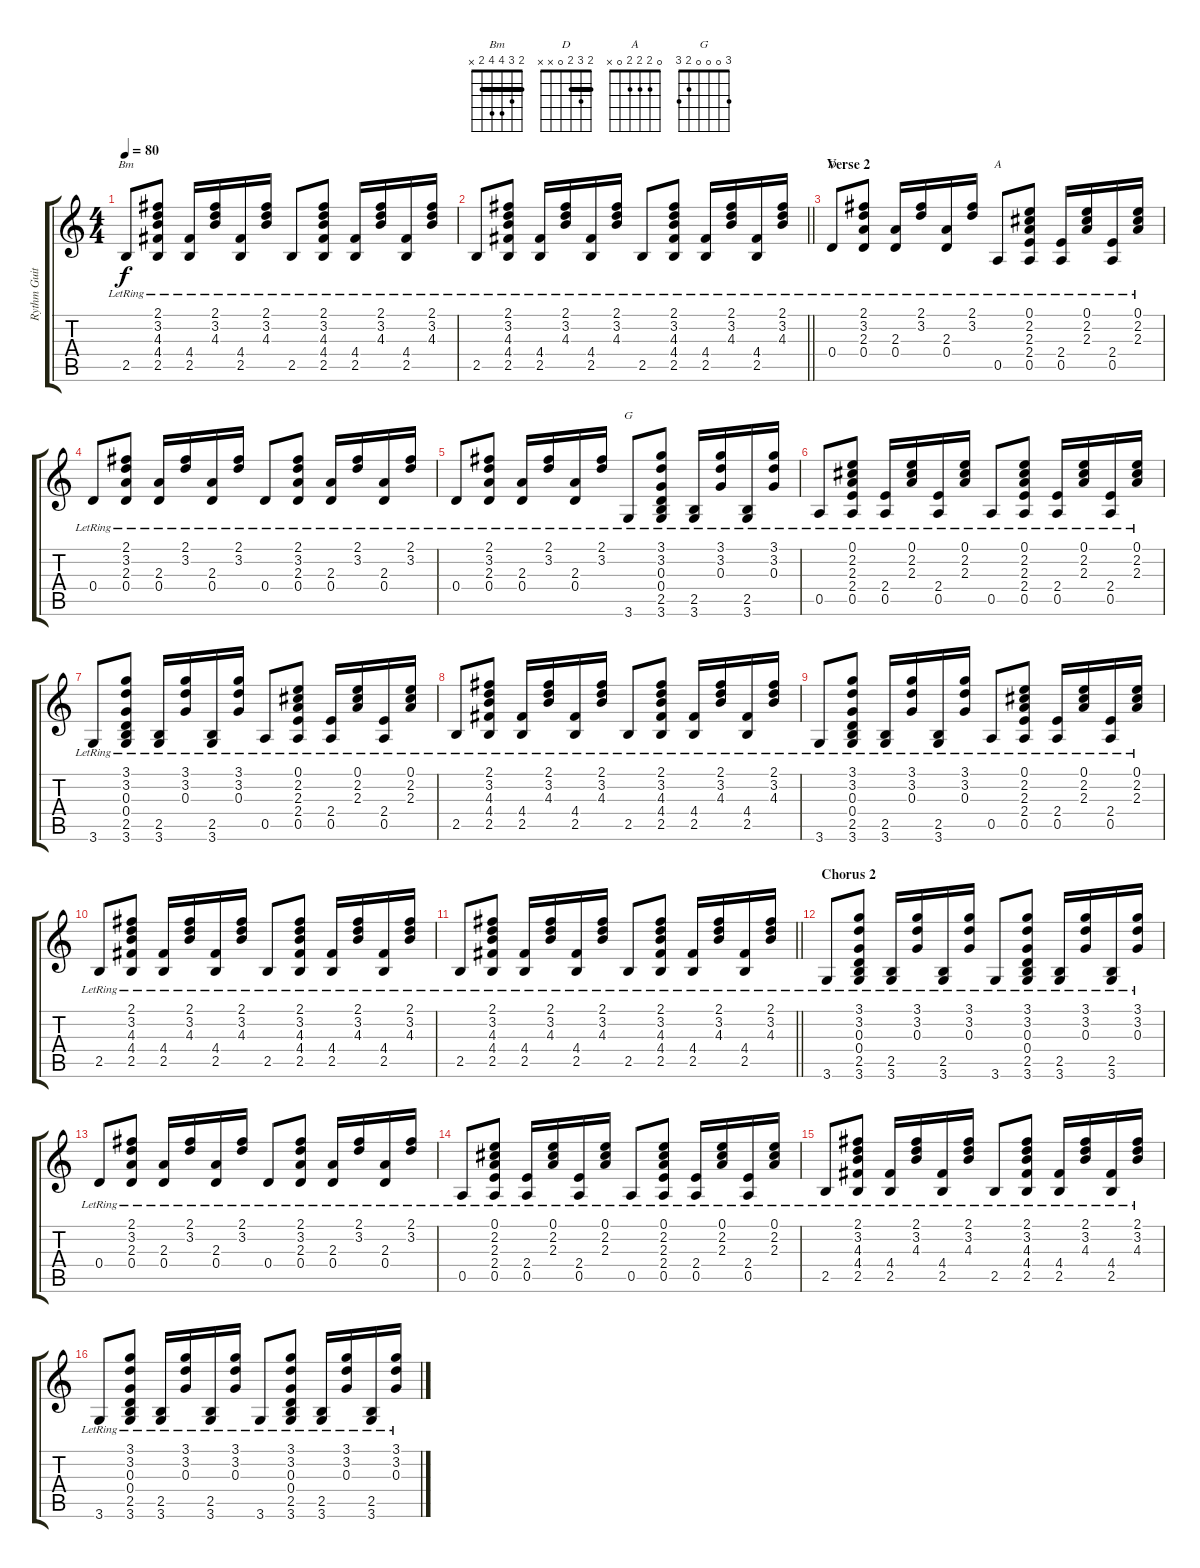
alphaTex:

\track ("Rythm Guitar" "Rythm Guit") {instrument acousticguitarsteel}
\staff {score tabs}
\tuning (E4 B3 G3 D3 A2 E2) {hide}
\chord ("Bm" 2 3 4 4 2 x) {barre 2}
\chord ("D" 2 3 2 0 x x) {barre 2}
\chord ("A" 0 2 2 2 0 x)
\chord ("G" 3 0 0 0 2 3)
\ts (4 4)
\tempo 80
\clef g2
\ks c
2.5{lr}.8{ch "Bm" dy f} (2.1{lr} 3.2{lr} 4.3{lr} 4.4{lr} 2.5{lr}).8 (4.4{lr} 2.5{lr}).16 (2.1{lr} 3.2{lr} 4.3).16 (4.4{lr} 2.5{lr}).16 (2.1{lr} 3.2{lr} 4.3).16 2.5{lr}.8 (2.1{lr} 3.2{lr} 4.3{lr} 4.4{lr} 2.5{lr}).8 (4.4{lr} 2.5{lr}).16 (2.1{lr} 3.2{lr} 4.3).16 (4.4{lr} 2.5{lr}).16 (2.1{lr} 3.2{lr} 4.3).16 |
\barLineRight lightlight
2.5{lr}.8 (2.1{lr} 3.2{lr} 4.3{lr} 4.4{lr} 2.5{lr}).8 (4.4{lr} 2.5{lr}).16 (2.1{lr} 3.2{lr} 4.3).16 (4.4{lr} 2.5{lr}).16 (2.1{lr} 3.2{lr} 4.3).16 2.5{lr}.8 (2.1{lr} 3.2{lr} 4.3{lr} 4.4{lr} 2.5{lr}).8 (4.4{lr} 2.5{lr}).16 (2.1{lr} 3.2{lr} 4.3).16 (4.4{lr} 2.5{lr}).16 (2.1{lr} 3.2{lr} 4.3).16 |
\section ("" "Verse 2")
0.4{lr}.8{ch "D"} (2.1{lr} 3.2{lr} 2.3{lr} 0.4{lr}).8 (2.3{lr} 0.4{lr}).16 (2.1{lr} 3.2{lr}).16 (2.3{lr} 0.4{lr}).16 (2.1{lr} 3.2{lr}).16 0.5{lr}.8{ch "A"} (0.1{lr} 2.2{lr} 2.3{lr} 2.4{lr} 0.5{lr}).8 (2.4{lr} 0.5{lr}).16 (0.1{lr} 2.2{lr} 2.3{lr}).16 (2.4{lr} 0.5{lr}).16 (0.1{lr} 2.2{lr} 2.3{lr}).16 |
0.4{lr}.8 (2.1{lr} 3.2{lr} 2.3{lr} 0.4{lr}).8 (2.3{lr} 0.4{lr}).16 (2.1{lr} 3.2{lr}).16 (2.3{lr} 0.4{lr}).16 (2.1{lr} 3.2{lr}).16 0.4{lr}.8 (2.1{lr} 3.2{lr} 2.3{lr} 0.4{lr}).8 (2.3{lr} 0.4{lr}).16 (2.1{lr} 3.2{lr}).16 (2.3{lr} 0.4{lr}).16 (2.1{lr} 3.2{lr}).16 |
0.4{lr}.8 (2.1{lr} 3.2{lr} 2.3{lr} 0.4{lr}).8 (2.3{lr} 0.4{lr}).16 (2.1{lr} 3.2{lr}).16 (2.3{lr} 0.4{lr}).16 (2.1{lr} 3.2{lr}).16 3.6{lr}.8{ch "G"} (3.1{lr} 3.2{lr} 0.3{lr} 0.4{lr} 2.5{lr} 3.6{lr}).8 (2.5{lr} 3.6{lr}).16 (3.1{lr} 3.2{lr} 0.3{lr}).16 (2.5{lr} 3.6{lr}).16 (3.1{lr} 3.2{lr} 0.3{lr}).16 |
0.5{lr}.8 (0.1{lr} 2.2{lr} 2.3{lr} 2.4{lr} 0.5{lr}).8 (2.4{lr} 0.5{lr}).16 (0.1{lr} 2.2{lr} 2.3{lr}).16 (2.4{lr} 0.5{lr}).16 (0.1{lr} 2.2{lr} 2.3{lr}).16 0.5{lr}.8 (0.1{lr} 2.2{lr} 2.3{lr} 2.4{lr} 0.5{lr}).8 (2.4{lr} 0.5{lr}).16 (0.1{lr} 2.2{lr} 2.3{lr}).16 (2.4{lr} 0.5{lr}).16 (0.1{lr} 2.2{lr} 2.3{lr}).16 |
3.6{lr}.8 (3.1{lr} 3.2{lr} 0.3{lr} 0.4{lr} 2.5{lr} 3.6{lr}).8 (2.5{lr} 3.6{lr}).16 (3.1{lr} 3.2{lr} 0.3{lr}).16 (2.5{lr} 3.6{lr}).16 (3.1{lr} 3.2{lr} 0.3{lr}).16 0.5{lr}.8 (0.1{lr} 2.2{lr} 2.3{lr} 2.4{lr} 0.5{lr}).8 (2.4{lr} 0.5{lr}).16 (0.1{lr} 2.2{lr} 2.3{lr}).16 (2.4{lr} 0.5{lr}).16 (0.1{lr} 2.2{lr} 2.3{lr}).16 |
2.5{lr}.8 (2.1{lr} 3.2{lr} 4.3{lr} 4.4{lr} 2.5{lr}).8 (4.4{lr} 2.5{lr}).16 (2.1{lr} 3.2{lr} 4.3).16 (4.4{lr} 2.5{lr}).16 (2.1{lr} 3.2{lr} 4.3).16 2.5{lr}.8 (2.1{lr} 3.2{lr} 4.3{lr} 4.4{lr} 2.5{lr}).8 (4.4{lr} 2.5{lr}).16 (2.1{lr} 3.2{lr} 4.3).16 (4.4{lr} 2.5{lr}).16 (2.1{lr} 3.2{lr} 4.3).16 |
3.6{lr}.8 (3.1{lr} 3.2{lr} 0.3{lr} 0.4{lr} 2.5{lr} 3.6{lr}).8 (2.5{lr} 3.6{lr}).16 (3.1{lr} 3.2{lr} 0.3{lr}).16 (2.5{lr} 3.6{lr}).16 (3.1{lr} 3.2{lr} 0.3{lr}).16 0.5{lr}.8 (0.1{lr} 2.2{lr} 2.3{lr} 2.4{lr} 0.5{lr}).8 (2.4{lr} 0.5{lr}).16 (0.1{lr} 2.2{lr} 2.3{lr}).16 (2.4{lr} 0.5{lr}).16 (0.1{lr} 2.2{lr} 2.3{lr}).16 |
2.5{lr}.8 (2.1{lr} 3.2{lr} 4.3{lr} 4.4{lr} 2.5{lr}).8 (4.4{lr} 2.5{lr}).16 (2.1{lr} 3.2{lr} 4.3).16 (4.4{lr} 2.5{lr}).16 (2.1{lr} 3.2{lr} 4.3).16 2.5{lr}.8 (2.1{lr} 3.2{lr} 4.3{lr} 4.4{lr} 2.5{lr}).8 (4.4{lr} 2.5{lr}).16 (2.1{lr} 3.2{lr} 4.3).16 (4.4{lr} 2.5{lr}).16 (2.1{lr} 3.2{lr} 4.3).16 |
\barLineRight lightlight
2.5{lr}.8 (2.1{lr} 3.2{lr} 4.3{lr} 4.4{lr} 2.5{lr}).8 (4.4{lr} 2.5{lr}).16 (2.1{lr} 3.2{lr} 4.3).16 (4.4{lr} 2.5{lr}).16 (2.1{lr} 3.2{lr} 4.3).16 2.5{lr}.8 (2.1{lr} 3.2{lr} 4.3{lr} 4.4{lr} 2.5{lr}).8 (4.4{lr} 2.5{lr}).16 (2.1{lr} 3.2{lr} 4.3).16 (4.4{lr} 2.5{lr}).16 (2.1{lr} 3.2{lr} 4.3).16 |
\section ("" "Chorus 2")
3.6{lr}.8 (3.1{lr} 3.2{lr} 0.3{lr} 0.4{lr} 2.5{lr} 3.6{lr}).8 (2.5{lr} 3.6{lr}).16 (3.1{lr} 3.2{lr} 0.3{lr}).16 (2.5{lr} 3.6{lr}).16 (3.1{lr} 3.2{lr} 0.3{lr}).16 3.6{lr}.8 (3.1{lr} 3.2{lr} 0.3{lr} 0.4{lr} 2.5{lr} 3.6{lr}).8 (2.5{lr} 3.6{lr}).16 (3.1{lr} 3.2{lr} 0.3{lr}).16 (2.5{lr} 3.6{lr}).16 (3.1{lr} 3.2{lr} 0.3{lr}).16 |
0.4{lr}.8 (2.1{lr} 3.2{lr} 2.3{lr} 0.4{lr}).8 (2.3{lr} 0.4{lr}).16 (2.1{lr} 3.2{lr}).16 (2.3{lr} 0.4{lr}).16 (2.1{lr} 3.2{lr}).16 0.4{lr}.8 (2.1{lr} 3.2{lr} 2.3{lr} 0.4{lr}).8 (2.3{lr} 0.4{lr}).16 (2.1{lr} 3.2{lr}).16 (2.3{lr} 0.4{lr}).16 (2.1{lr} 3.2{lr}).16 |
0.5{lr}.8 (0.1{lr} 2.2{lr} 2.3{lr} 2.4{lr} 0.5{lr}).8 (2.4{lr} 0.5{lr}).16 (0.1{lr} 2.2{lr} 2.3{lr}).16 (2.4{lr} 0.5{lr}).16 (0.1{lr} 2.2{lr} 2.3{lr}).16 0.5{lr}.8 (0.1{lr} 2.2{lr} 2.3{lr} 2.4{lr} 0.5{lr}).8 (2.4{lr} 0.5{lr}).16 (0.1{lr} 2.2{lr} 2.3{lr}).16 (2.4{lr} 0.5{lr}).16 (0.1{lr} 2.2{lr} 2.3{lr}).16 |
2.5{lr}.8 (2.1{lr} 3.2{lr} 4.3{lr} 4.4{lr} 2.5{lr}).8 (4.4{lr} 2.5{lr}).16 (2.1{lr} 3.2{lr} 4.3).16 (4.4{lr} 2.5{lr}).16 (2.1{lr} 3.2{lr} 4.3).16 2.5{lr}.8 (2.1{lr} 3.2{lr} 4.3{lr} 4.4{lr} 2.5{lr}).8 (4.4{lr} 2.5{lr}).16 (2.1{lr} 3.2{lr} 4.3).16 (4.4{lr} 2.5{lr}).16 (2.1{lr} 3.2{lr} 4.3).16 |
3.6{lr}.8 (3.1{lr} 3.2{lr} 0.3{lr} 0.4{lr} 2.5{lr} 3.6{lr}).8 (2.5{lr} 3.6{lr}).16 (3.1{lr} 3.2{lr} 0.3{lr}).16 (2.5{lr} 3.6{lr}).16 (3.1{lr} 3.2{lr} 0.3{lr}).16 3.6{lr}.8 (3.1{lr} 3.2{lr} 0.3{lr} 0.4{lr} 2.5{lr} 3.6{lr}).8 (2.5{lr} 3.6{lr}).16 (3.1{lr} 3.2{lr} 0.3{lr}).16 (2.5{lr} 3.6{lr}).16 (3.1{lr} 3.2{lr} 0.3{lr}).16
